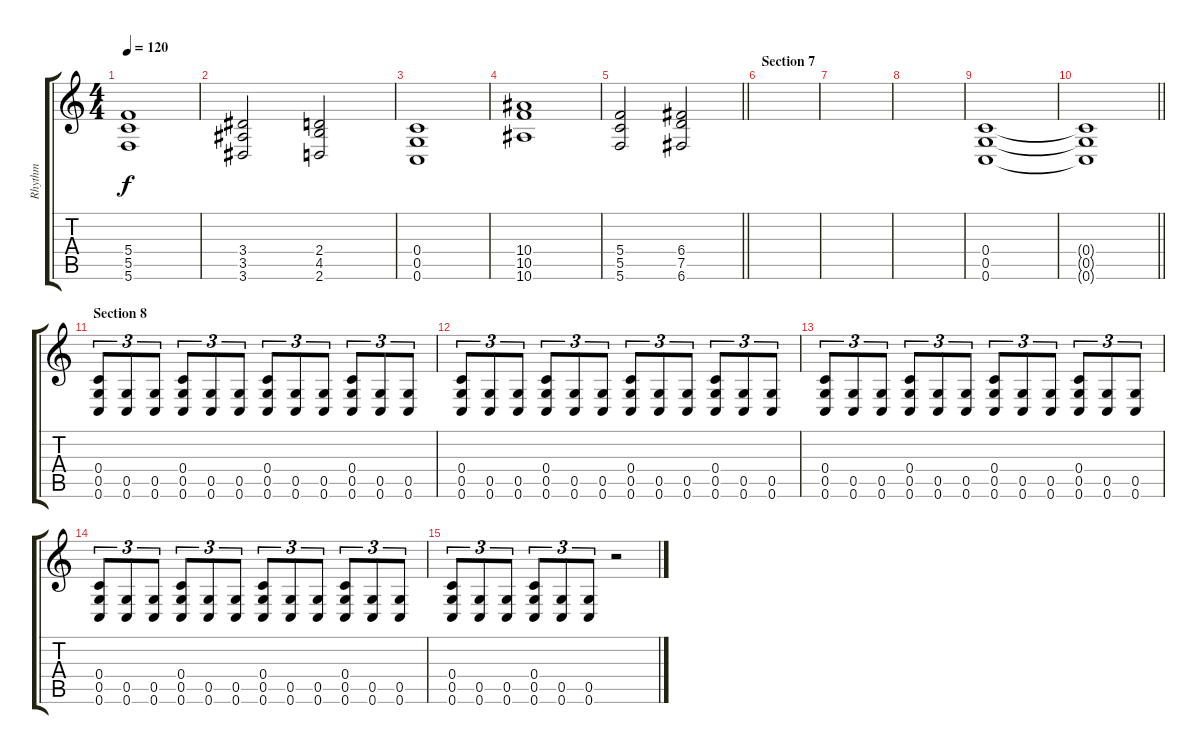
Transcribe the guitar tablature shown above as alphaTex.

\track ("Rhythm" "Rhythm") {instrument distortionguitar}
\staff {score tabs}
\tuning (D4 A3 F3 C3 G2 C2) {hide}
\ts (4 4)
\tempo 120
\clef g2
\ks c
(5.4 5.5 5.6).1{dy f} |
(3.4 3.5 3.6).2 (2.4 4.5 2.6).2 |
(0.4 0.5 0.6).1 |
(10.4 10.5 10.6).1 |
\barLineRight lightlight
(5.4 5.5 5.6).2 (6.4 7.5 6.6).2 |
\section ("" "Section 7")
|
|
|
(0.4 0.5 0.6).1 |
\barLineRight lightlight
(0.4{t} 0.5{t} 0.6{t}).1 |
\section ("" "Section 8")
(0.4 0.5 0.6).8{tu (3 2)} (0.5 0.6).8{tu (3 2)} (0.5 0.6).8{tu (3 2)} (0.4 0.5 0.6).8{tu (3 2)} (0.5 0.6).8{tu (3 2)} (0.5 0.6).8{tu (3 2)} (0.4 0.5 0.6).8{tu (3 2)} (0.5 0.6).8{tu (3 2)} (0.5 0.6).8{tu (3 2)} (0.4 0.5 0.6).8{tu (3 2)} (0.5 0.6).8{tu (3 2)} (0.5 0.6).8{tu (3 2)} |
(0.4 0.5 0.6).8{tu (3 2)} (0.5 0.6).8{tu (3 2)} (0.5 0.6).8{tu (3 2)} (0.4 0.5 0.6).8{tu (3 2)} (0.5 0.6).8{tu (3 2)} (0.5 0.6).8{tu (3 2)} (0.4 0.5 0.6).8{tu (3 2)} (0.5 0.6).8{tu (3 2)} (0.5 0.6).8{tu (3 2)} (0.4 0.5 0.6).8{tu (3 2)} (0.5 0.6).8{tu (3 2)} (0.5 0.6).8{tu (3 2)} |
(0.4 0.5 0.6).8{tu (3 2)} (0.5 0.6).8{tu (3 2)} (0.5 0.6).8{tu (3 2)} (0.4 0.5 0.6).8{tu (3 2)} (0.5 0.6).8{tu (3 2)} (0.5 0.6).8{tu (3 2)} (0.4 0.5 0.6).8{tu (3 2)} (0.5 0.6).8{tu (3 2)} (0.5 0.6).8{tu (3 2)} (0.4 0.5 0.6).8{tu (3 2)} (0.5 0.6).8{tu (3 2)} (0.5 0.6).8{tu (3 2)} |
(0.4 0.5 0.6).8{tu (3 2)} (0.5 0.6).8{tu (3 2)} (0.5 0.6).8{tu (3 2)} (0.4 0.5 0.6).8{tu (3 2)} (0.5 0.6).8{tu (3 2)} (0.5 0.6).8{tu (3 2)} (0.4 0.5 0.6).8{tu (3 2)} (0.5 0.6).8{tu (3 2)} (0.5 0.6).8{tu (3 2)} (0.4 0.5 0.6).8{tu (3 2)} (0.5 0.6).8{tu (3 2)} (0.5 0.6).8{tu (3 2)} |
(0.4 0.5 0.6).8{tu (3 2)} (0.5 0.6).8{tu (3 2)} (0.5 0.6).8{tu (3 2)} (0.4 0.5 0.6).8{tu (3 2)} (0.5 0.6).8{tu (3 2)} (0.5 0.6).8{tu (3 2)} r.2
